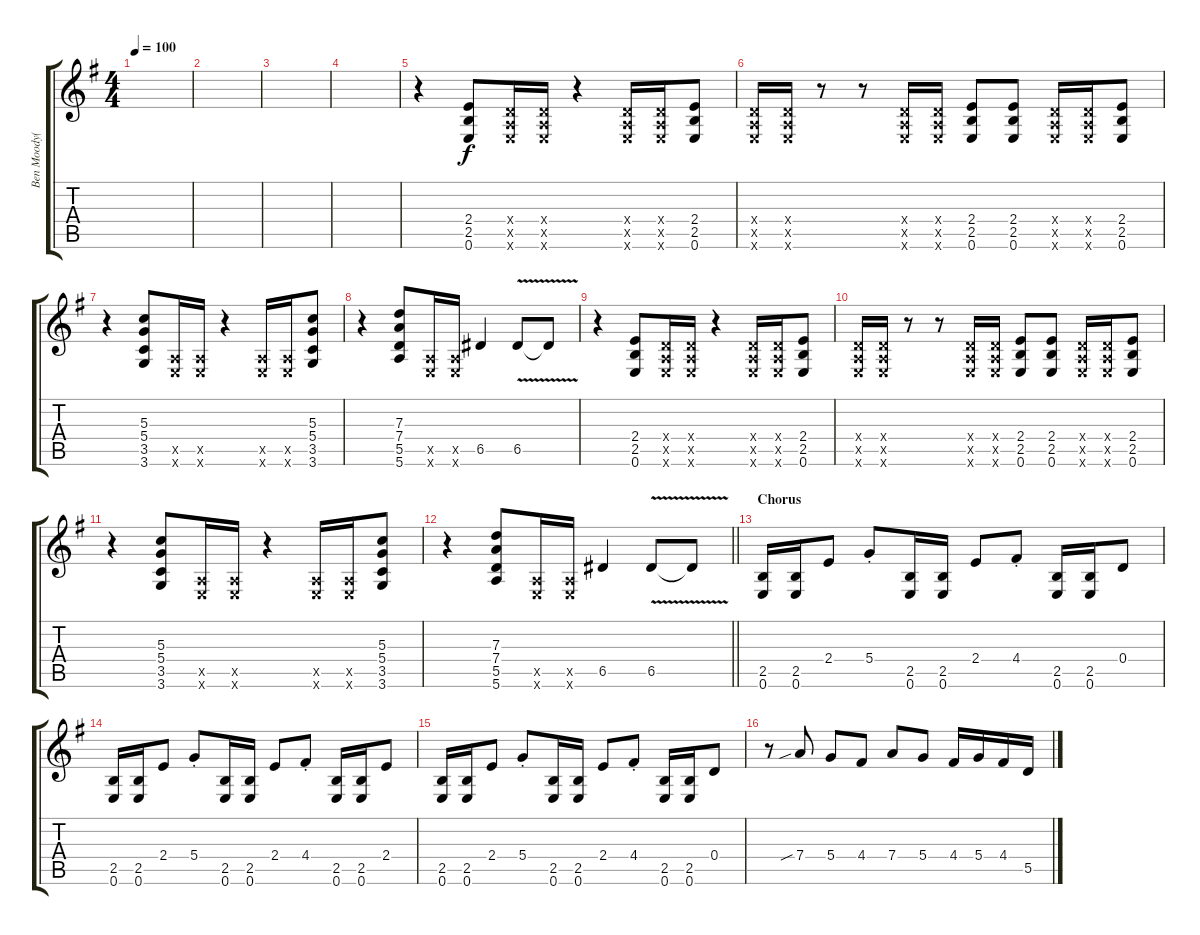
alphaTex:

\track ("Ben Moody(Solo)" "Ben Moody(") {instrument overdrivenguitar}
\staff {score tabs}
\tuning (E4 B3 G3 D3 A2 E2) {hide}
\ts (4 4)
\tempo 100
\clef g2
\ks g
|
|
|
|
r.4{instrument overdrivenguitar} (2.4 2.5 0.6).8 (0.4{x} 0.5{x} 0.6{x}).16 (0.4{x} 0.5{x} 0.6{x}).16 r.4 (0.4{x} 0.5{x} 0.6{x}).16 (0.4{x} 0.5{x} 0.6{x}).16 (2.4 2.5 0.6).8 |
(0.4{x} 0.5{x} 0.6{x}).16 (0.4{x} 0.5{x} 0.6{x}).16 r.8 r.8 (0.4{x} 0.5{x} 0.6{x}).16 (0.4{x} 0.5{x} 0.6{x}).16 (2.4 2.5 0.6).8 (2.4 2.5 0.6).8 (0.4{x} 0.5{x} 0.6{x}).16 (0.4{x} 0.5{x} 0.6{x}).16 (2.4 2.5 0.6).8 |
r.4 (5.3 5.4 3.5 3.6).8 (0.5{x} 0.6{x}).16 (0.5{x} 0.6{x}).16 r.4 (0.5{x} 0.6{x}).16 (0.5{x} 0.6{x}).16 (5.3 5.4 3.5 3.6).8 |
r.4 (7.3 7.4 5.5 5.6).8 (0.5{x} 0.6{x}).16 (0.5{x} 0.6{x}).16 6.5.4 6.5{v}.8 6.5{t}.8 |
r.4 (2.4 2.5 0.6).8 (0.4{x} 0.5{x} 0.6{x}).16 (0.4{x} 0.5{x} 0.6{x}).16 r.4 (0.4{x} 0.5{x} 0.6{x}).16 (0.4{x} 0.5{x} 0.6{x}).16 (2.4 2.5 0.6).8 |
(0.4{x} 0.5{x} 0.6{x}).16 (0.4{x} 0.5{x} 0.6{x}).16 r.8 r.8 (0.4{x} 0.5{x} 0.6{x}).16 (0.4{x} 0.5{x} 0.6{x}).16 (2.4 2.5 0.6).8 (2.4 2.5 0.6).8 (0.4{x} 0.5{x} 0.6{x}).16 (0.4{x} 0.5{x} 0.6{x}).16 (2.4 2.5 0.6).8 |
r.4 (5.3 5.4 3.5 3.6).8 (0.5{x} 0.6{x}).16 (0.5{x} 0.6{x}).16 r.4 (0.5{x} 0.6{x}).16 (0.5{x} 0.6{x}).16 (5.3 5.4 3.5 3.6).8 |
\barLineRight lightlight
r.4 (7.3 7.4 5.5 5.6).8 (0.5{x} 0.6{x}).16 (0.5{x} 0.6{x}).16 6.5.4 6.5{v}.8 6.5{t}.8 |
\section ("" "Chorus")
(2.5 0.6).16{instrument overdrivenguitar} (2.5 0.6).16 2.4.8 5.4{st}.8 (2.5 0.6).16 (2.5 0.6).16 2.4.8 4.4{st}.8 (2.5 0.6).16 (2.5 0.6).16 0.4.8 |
(2.5 0.6).16 (2.5 0.6).16 2.4.8 5.4{st}.8 (2.5 0.6).16 (2.5 0.6).16 2.4.8 4.4{st}.8 (2.5 0.6).16 (2.5 0.6).16 2.4.8 |
(2.5 0.6).16 (2.5 0.6).16 2.4.8 5.4{st}.8 (2.5 0.6).16 (2.5 0.6).16 2.4.8 4.4{st}.8 (2.5 0.6).16 (2.5 0.6).16 0.4.8 |
r.8 7.4{sib}.8 5.4.8 4.4.8 7.4.8 5.4.8 4.4.16 5.4.16 4.4.16 5.5.16
